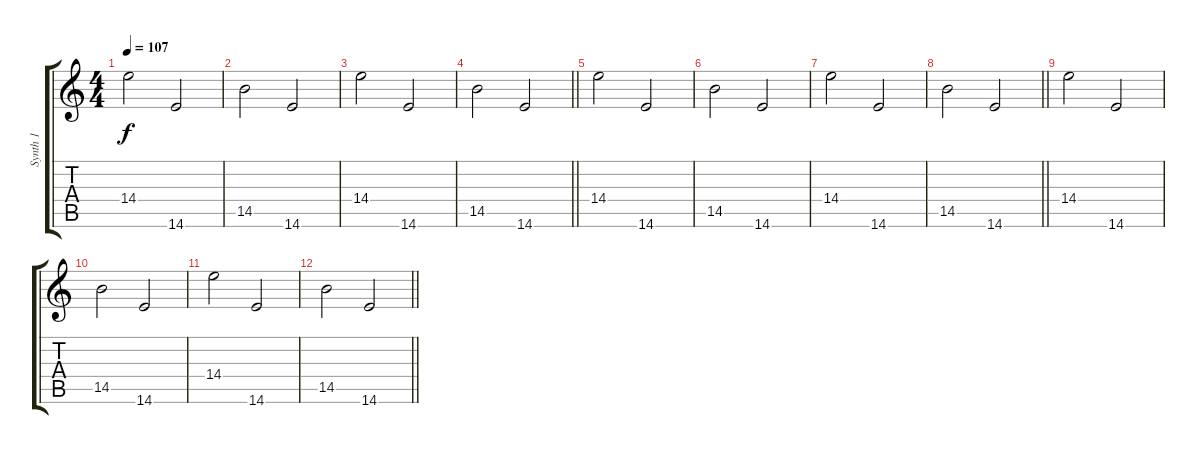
\track ("Synth 1" "Synth 1") {instrument guitarharmonics}
\staff {score tabs}
\tuning (E4 B3 G3 D3 A2 D2) {hide}
\ts (4 4)
\tempo 107
\clef g2
\ks c
14.4.2{dy f} 14.6.2 |
14.5.2 14.6.2 |
14.4.2 14.6.2 |
\barLineRight lightlight
14.5.2 14.6.2 |
14.4.2 14.6.2 |
14.5.2 14.6.2 |
14.4.2 14.6.2 |
\barLineRight lightlight
14.5.2 14.6.2 |
14.4.2 14.6.2 |
14.5.2 14.6.2 |
14.4.2 14.6.2 |
\barLineRight lightlight
14.5.2 14.6.2
